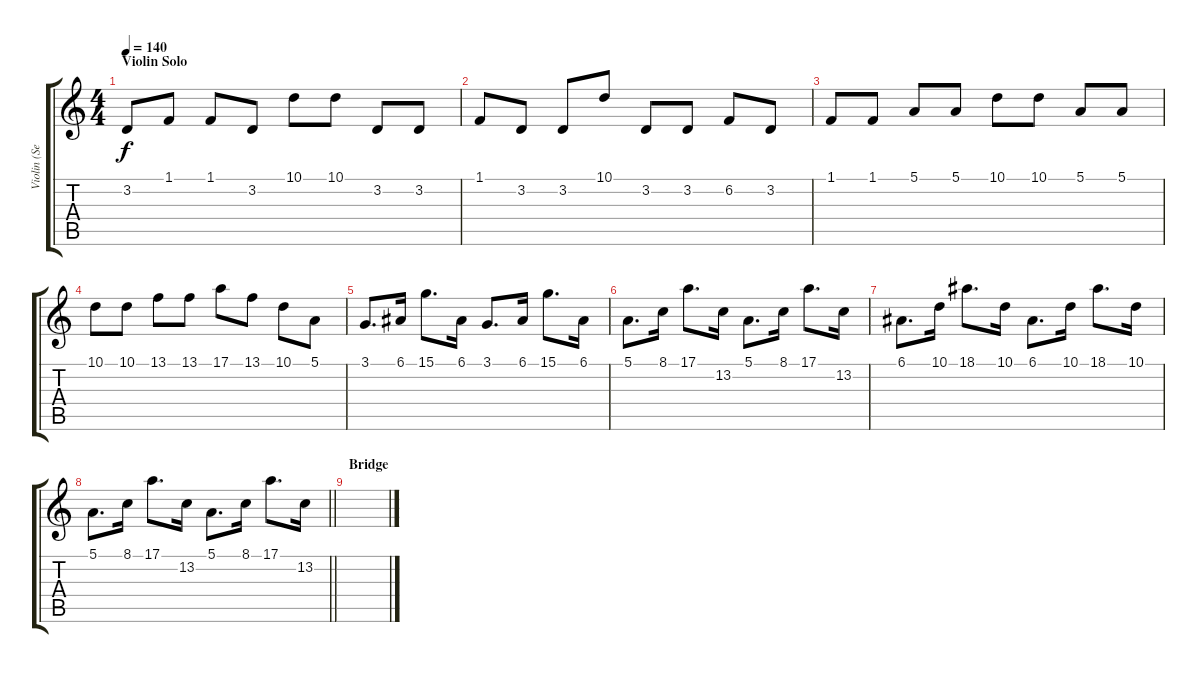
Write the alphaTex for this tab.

\track ("Violin (Sean Mackin)" "Violin (Se") {instrument violin}
\staff {score tabs}
\tuning (E4 B3 G3 D3 A2 E2) {hide}
\ts (4 4)
\section ("" "Violin Solo")
\tempo 140
\clef g2
\ks c
3.2.8{dy f volume 16} 1.1.8 1.1.8 3.2.8 10.1.8 10.1.8 3.2.8 3.2.8 |
1.1.8 3.2.8 3.2.8 10.1.8 3.2.8 3.2.8 6.2.8 3.2.8 |
1.1.8 1.1.8 5.1.8 5.1.8 10.1.8 10.1.8 5.1.8 5.1.8 |
10.1.8 10.1.8 13.1.8 13.1.8 17.1.8 13.1.8 10.1.8 5.1.8 |
3.1.8{d} 6.1.16 15.1.8{d} 6.1.16 3.1.8{d} 6.1.16 15.1.8{d} 6.1.16 |
5.1.8{d} 8.1.16 17.1.8{d} 13.2.16 5.1.8{d} 8.1.16 17.1.8{d} 13.2.16 |
6.1.8{d} 10.1.16 18.1.8{d} 10.1.16 6.1.8{d} 10.1.16 18.1.8{d} 10.1.16 |
\barLineRight lightlight
5.1.8{d} 8.1.16 17.1.8{d} 13.2.16 5.1.8{d} 8.1.16 17.1.8{d} 13.2.16 |
\section ("" "Bridge")
